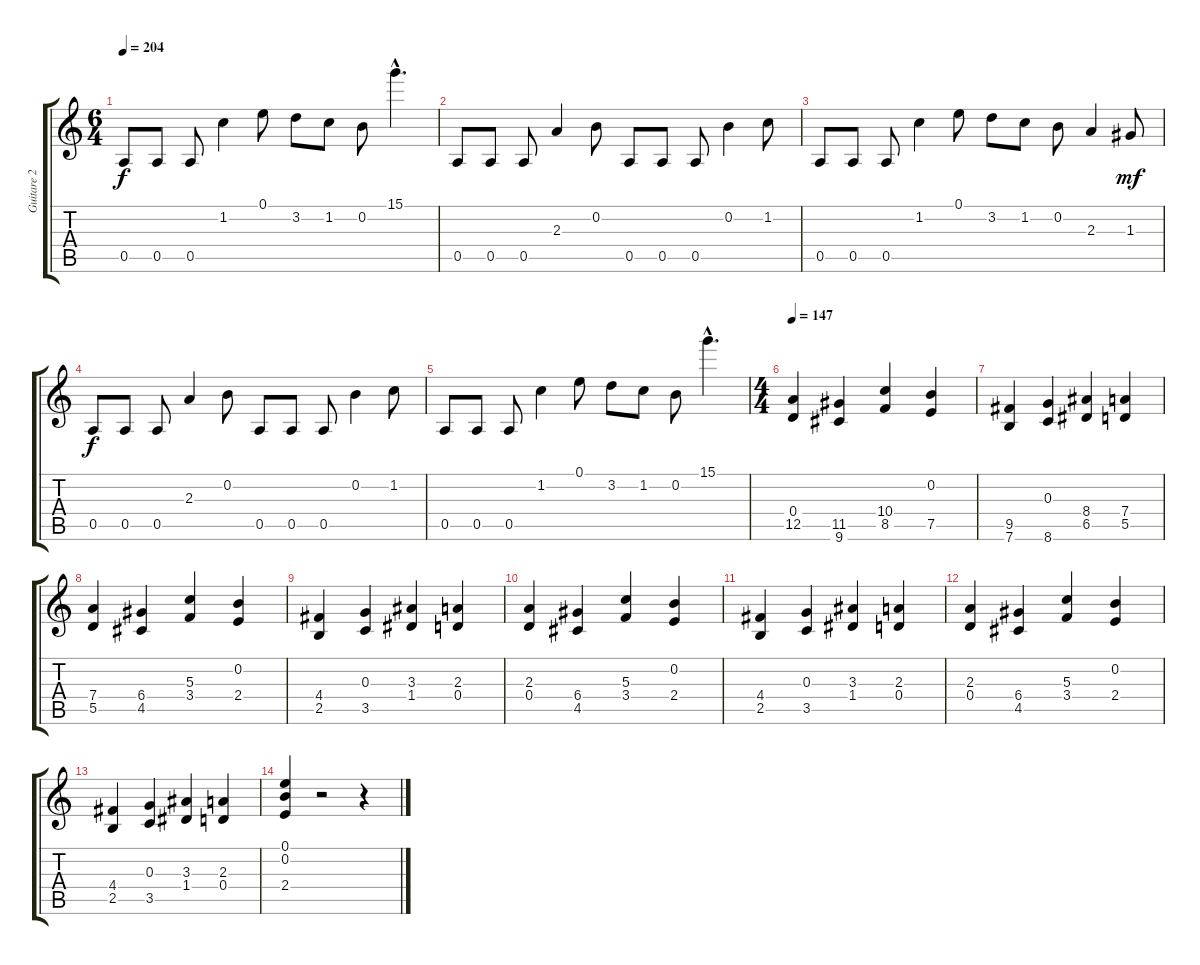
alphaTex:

\track ("Guitare 2" "Guitare 2") {instrument distortionguitar}
\staff {score tabs}
\tuning (E4 B3 G3 D3 A2 E2) {hide}
\ts (6 4)
\tempo 204
\clef g2
\ks c
0.5.8{dy f} 0.5.8 0.5.8 1.2.4 0.1.8 3.2.8 1.2.8 0.2.8 15.1{hac}.4{d} |
0.5.8 0.5.8 0.5.8 2.3.4 0.2.8 0.5.8 0.5.8 0.5.8 0.2.4 1.2.8 |
0.5.8 0.5.8 0.5.8 1.2.4 0.1.8 3.2.8 1.2.8 0.2.8 2.3.4 1.3.8{dy mf} |
0.5.8{dy f} 0.5.8 0.5.8 2.3.4 0.2.8 0.5.8 0.5.8 0.5.8 0.2.4 1.2.8 |
0.5.8 0.5.8 0.5.8 1.2.4 0.1.8 3.2.8 1.2.8 0.2.8 15.1{hac}.4{d} |
\ts (4 4)
\tempo 147
(0.4 12.5).4 (11.5 9.6).4 (10.4 8.5).4 (0.2 7.5).4 |
(9.5 7.6).4 (0.3 8.6).4 (8.4 6.5).4 (7.4 5.5).4 |
(7.4 5.5).4 (6.4 4.5).4 (5.3 3.4).4 (0.2 2.4).4 |
(4.4 2.5).4 (0.3 3.5).4 (3.3 1.4).4 (2.3 0.4).4 |
(2.3 0.4).4 (6.4 4.5).4 (5.3 3.4).4 (0.2 2.4).4 |
(4.4 2.5).4 (0.3 3.5).4 (3.3 1.4).4 (2.3 0.4).4 |
(2.3 0.4).4 (6.4 4.5).4 (5.3 3.4).4 (0.2 2.4).4 |
(4.4 2.5).4 (0.3 3.5).4 (3.3 1.4).4 (2.3 0.4).4 |
(0.1 0.2 2.4).4 r.2 r.4
